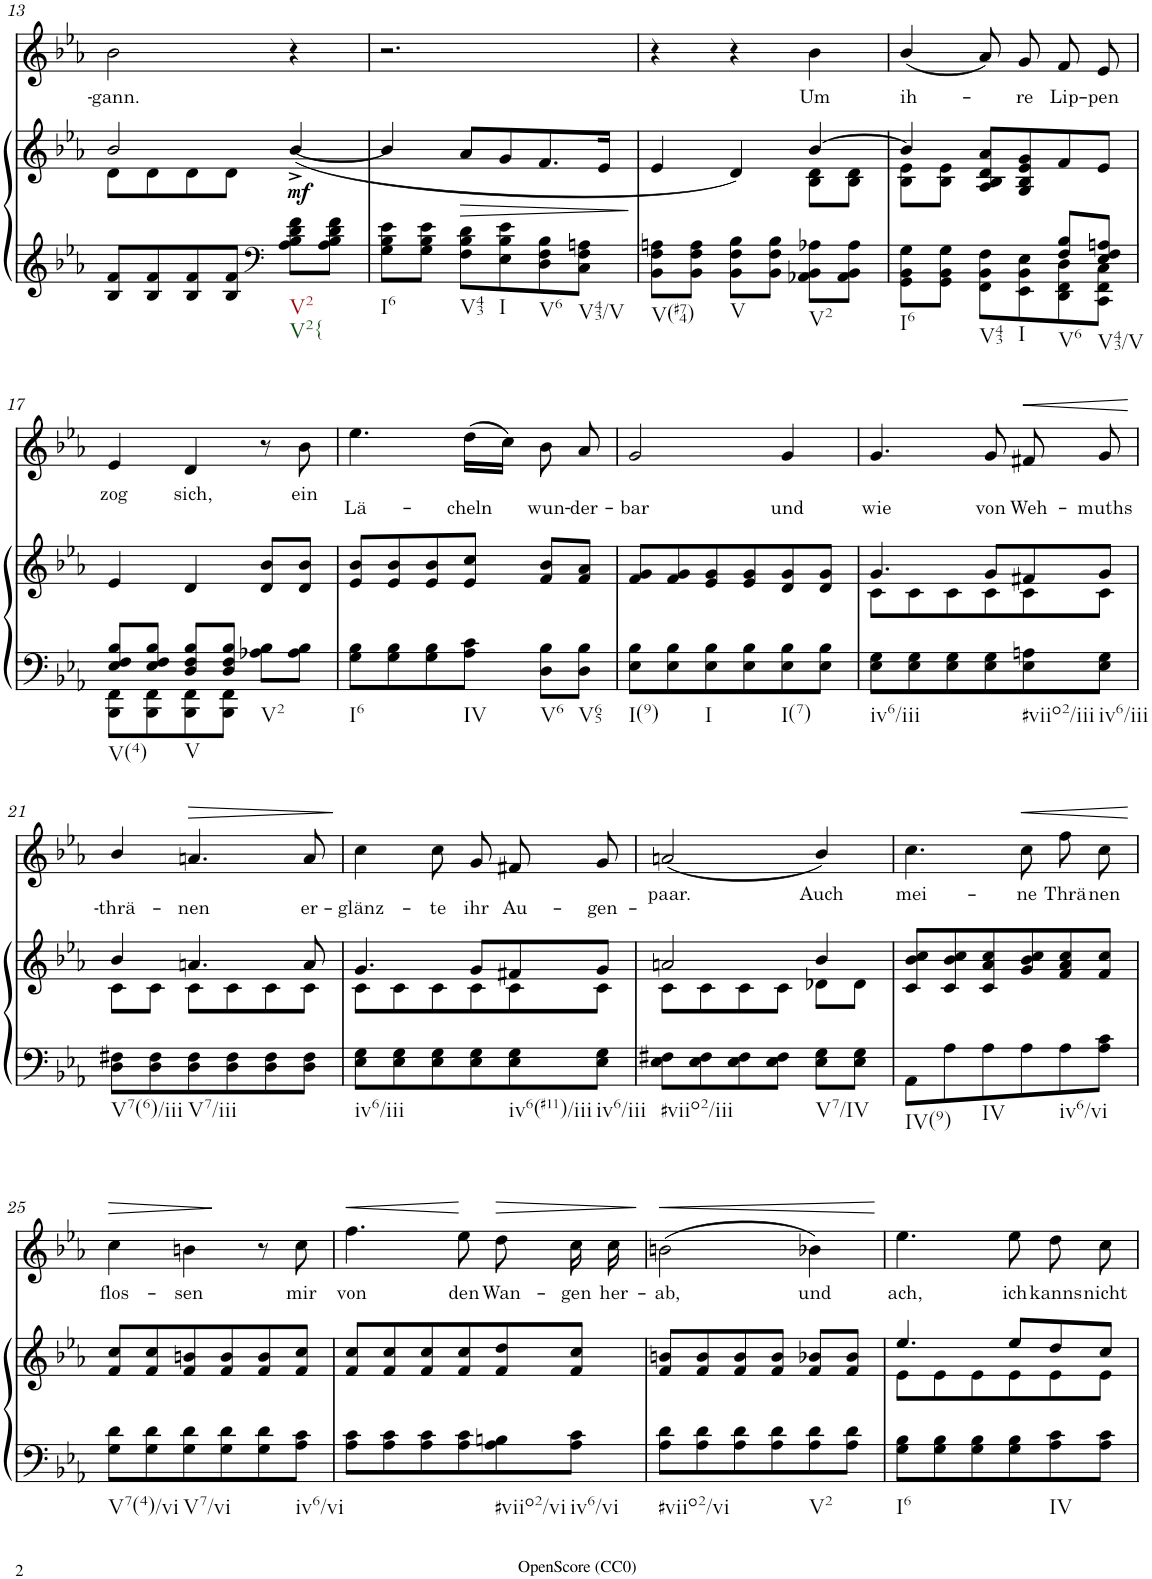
**kern	**kern	**dynam	**kern	**text	**dynam
*part2	*part2	*part2	*part1	*part1	*part1
*staff3	*staff2	*staff2/3	*staff1	*staff1	*staff1
*I"Piano	*	*	*I"Voice	*	*
*I'Pno	*	*	*	*	*
!!LO:PB:g=z
*clefG2	*clefG2	*	*clefG2	*	*
*k[b-e-a-]	*k[b-e-a-]	*	*k[b-e-a-]	*	*
*M3/4	*M3/4	*	*M3/4	*	*
=13	=13	=13	=13	=13	=13
*	*^	*	*	*	*
!	!	!	!	!	!LO:LY:b	!
8B-/ 8f/L	2b-/	8d\L	.	2b-\	-gann.	.
8B-/ 8f/	.	8d\	.	.	.	.
8B-/ 8f/	.	8d\	.	.	.	.
8B-/ 8f/J	.	8d\J	.	.	.	.
*clefF4	*	*	*	*	*	*
!LO:TX:b:t=V2	!	!	!	!	!	!
!LO:TX:b:t=V2{	!	!	!	!	!	!
!	!	!	!LO:DY:b	!	!	!
8A-\ 8B-\ 8d\ 8f\L	([4b-^/	4ryy	mf	4r	.	.
8A-\ 8B-\ 8d\ 8f\J	.	.	.	.	.	.
*	*v	*v	*	*	*	*
=14	=14	=14	=14	=14	=14
!LO:TX:b:t=I6	!	!	!	!	!
8G\ 8B-\ 8e-\L	4b-/]	.	2.r	.	.
8G\ 8B-\ 8e-\J	.	.	.	.	.
!LO:TX:b:t=V43	!	!	!	!	!
8F\ 8B-\ 8d\L	8a-/L	.	.	.	.
!LO:TX:b:t=I	!	!	!	!	!
8E-\ 8B-\ 8e-\	8g/	.	.	.	.
!LO:TX:b:t=V6	!	!	!	!	!
8D\ 8F\ 8B-\	8.f/	.	.	.	.
!LO:TX:b:t=V43/V	!	!	!	!	!
8C\ 8F\ 8An\J	.	.	.	.	.
.	16e-/Jk	.	.	.	.
=15	=15	=15	=15	=15	=15
*	*^	*	*	*	*
!LO:TX:b:t=V(#74)	!	!	!	!	!	!
8BB-\ 8F\ 8An\L	4e-/	2ryy	.	4r	.	.
8BB-\ 8F\ 8A\J	.	.	.	.	.	.
!LO:TX:b:t=V	!	!	!	!	!	!
8BB-\ 8F\ 8B-\L	4d/)	.	.	4r	.	.
8BB-\ 8F\ 8B-\J	.	.	.	.	.	.
!LO:TX:b:t=V2	!	!	!	!	!	!
!	!	!	!	!	!LO:LY:b	!
8AA-X\ 8BB-\ 8A-X\L	[4b-/	8B-\ 8d\L	.	4b-\	Um	.
8AA-\ 8BB-\ 8A-\J	.	8B-\ 8d\J	.	.	.	.
=16	=16	=16	=16	=16	=16	=16
*^	*	*	*	*	*	*
!LO:TX:b:t=I6	!	!	!	!	!	!	!
!LO:TX:b:t=V43	!	!	!	!	!	!	!
!LO:TX:b:t=I	!	!	!	!	!	!	!
!	!	!	!	!	!	!LO:LY:b	!
2ryy	8GG\ 8BB-\ 8G\L	4b-/]	8B-\ 8e-\L	.	(4b-/	ih-	.
.	8GG\ 8BB-\ 8G\J	.	8B-\ 8e-\J	.	.	.	.
.	8FF\ 8BB-\ 8F\L	8A-/ 8B-/ 8d/ 8a-/L	2ryy	.	8a-/)	.	.
!	!	!	!	!	!	!LO:LY:b	!
.	8EE-\ 8BB-\ 8E-\	8G/ 8B-/ 8e-/ 8g/	.	.	8g/	-re	.
!LO:TX:b:t=V6	!	!	!	!	!	!	!
!	!	!	!	!	!	!LO:LY:b	!
8F/ 8B-/L	8DD\ 8FF\ 8D\	8f/	.	.	8f/	Lip-	.
!LO:TX:b:t=V43/V	!	!	!	!	!	!	!
!	!	!	!	!	!	!LO:LY:b	!
8E-/ 8F/ 8An/J	8CC\ 8FF\ 8C\J	8e-/J	.	.	8e-/	-pen	.
*	*	*v	*v	*	*	*	*
!!LO:LB:g=z
=17	=17	=17	=17	=17	=17	=17
!LO:TX:b:t=V(4)	!	!	!	!	!	!
!	!	!	!	!	!LO:LY:b	!
8E-/ 8F/ 8B-/L	8BBB-\ 8FF\L	4e-/	.	4e-/	zog	.
8E-/ 8F/ 8B-/J	8BBB-\ 8FF\	.	.	.	.	.
!LO:TX:b:t=V	!	!	!	!	!	!
!	!	!	!	!	!LO:LY:b	!
8D/ 8F/ 8B-/L	8BBB-\ 8FF\	4d/	.	4d/	sich,	.
8D/ 8F/ 8B-/J	8BBB-\ 8FF\J	.	.	.	.	.
!LO:TX:b:t=V2	!	!	!	!	!	!
8A-X\ 8B-\L	4ryy	8d/ 8b-/L	.	8r	.	.
!	!	!	!	!	!LO:LY:b	!
8A-\ 8B-\J	.	8d/ 8b-/J	.	8b-\	ein	.
*v	*v	*	*	*	*	*
=18	=18	=18	=18	=18	=18
!LO:TX:b:t=I6	!	!	!	!	!
!	!	!	!	!LO:LY:b	!
8G\ 8B-\L	8e-/ 8b-/L	.	4.ee-\	Lä-	.
8G\ 8B-\	8e-/ 8b-/	.	.	.	.
8G\ 8B-\	8e-/ 8b-/	.	.	.	.
!LO:TX:b:t=IV	!	!	!	!	!
!	!	!	!	!LO:LY:b	!
8A-\ 8c\J	8e-/ 8cc/J	.	(16dd\LL	-cheln	.
.	.	.	16cc\JJ)	.	.
!LO:TX:b:t=V6	!	!	!	!	!
!	!	!	!	!LO:LY:b	!
8D\ 8B-\L	8f/ 8b-/L	.	8b-\	wun-	.
!LO:TX:b:t=V65	!	!	!	!	!
!	!	!	!	!LO:LY:b	!
8D\ 8B-\J	8f/ 8a-/J	.	8a-/	-der-	.
=19	=19	=19	=19	=19	=19
!LO:TX:b:t=I(9)	!	!	!	!	!
!	!	!	!	!LO:LY:b	!
8E-\ 8B-\L	8f/ 8g/L	.	2g/	-bar	.
8E-\ 8B-\	8f/ 8g/	.	.	.	.
!LO:TX:b:t=I	!	!	!	!	!
8E-\ 8B-\	8e-/ 8g/	.	.	.	.
8E-\ 8B-\	8e-/ 8g/	.	.	.	.
!LO:TX:b:t=I(7)	!	!	!	!	!
!	!	!	!	!LO:LY:b	!
8E-\ 8B-\	8d/ 8g/	.	4g/	und	.
8E-\ 8B-\J	8d/ 8g/J	.	.	.	.
=20	=20	=20	=20	=20	=20
*	*^	*	*	*	*
!LO:TX:b:t=iv6/iii	!	!	!	!	!	!
!	!	!	!	!	!LO:LY:b	!
8E-\ 8G\L	4.g/	8c\L	.	4.g/	wie	.
8E-\ 8G\	.	8c\	.	.	.	.
8E-\ 8G\	.	8c\	.	.	.	.
!	!	!	!	!	!LO:LY:b	!
8E-\ 8G\	8g/L	8c\	.	8g/	von	.
!LO:TX:b:t=#viio2/iii	!	!	!	!	!	!
!	!	!	!	!	!LO:LY:b	!LO:HP:b
8E-\ 8An\	8f#X/	8c\	.	8f#X/	Weh-	<
!LO:TX:b:t=iv6/iii	!	!	!	!	!	!
!	!	!	!	!	!LO:LY:b	!
8E-\ 8G\J	8g/J	8c\J	.	8g/	-muths-	.
*	*v	*v	*	*	*	*
.	.	.	.	.	[
!!LO:LB:g=z
=21	=21	=21	=21	=21	=21
*	*^	*	*	*	*
!LO:TX:b:t=V7(6)/iii	!	!	!	!	!	!
!	!	!	!	!	!LO:LY:b	!
8D\ 8F#X\L	4b-/	8c\L	.	4b-/	-thrä-	.
8D\ 8F#\	.	8c\J	.	.	.	.
!LO:TX:b:t=V7/iii	!	!	!	!	!	!
!	!	!	!	!	!LO:LY:b	!LO:HP:b
8D\ 8F#\	4.an/	8c\L	.	4.an/	-nen	>
8D\ 8F#\	.	8c\	.	.	.	.
8D\ 8F#\	.	8c\	.	.	.	.
!	!	!	!	!	!LO:LY:b	!
8D\ 8F#\J	8a/	8c\J	.	8a/	er-	.
*	*v	*v	*	*	*	*
.	.	.	.	.	]
=22	=22	=22	=22	=22	=22
*	*^	*	*	*	*
!LO:TX:b:t=iv6/iii	!	!	!	!	!	!
!	!	!	!	!	!LO:LY:b	!
8E-\ 8G\L	4.g/	8c\L	.	4cc\	-glänz-	.
8E-\ 8G\	.	8c\	.	.	.	.
!	!	!	!	!	!LO:LY:b	!
8E-\ 8G\	.	8c\	.	8cc\	-te	.
!	!	!	!	!	!LO:LY:b	!
8E-\ 8G\	8g/L	8c\	.	8g/	ihr	.
!LO:TX:b:t=iv6(#11)/iii	!	!	!	!	!	!
!	!	!	!	!	!LO:LY:b	!
8E-\ 8G\	8f#X/	8c\	.	8f#X/	Au-	.
!LO:TX:b:t=iv6/iii	!	!	!	!	!	!
!	!	!	!	!	!LO:LY:b	!
8E-\ 8G\J	8g/J	8c\J	.	8g/	-gen-	.
=23	=23	=23	=23	=23	=23	=23
!LO:TX:b:t=#viio2/iii	!	!	!	!	!	!
!	!	!	!	!	!LO:LY:b	!
8E-\ 8F#X\L	2an/	8c\L	.	(2an/	-paar.	.
8E-\ 8F#\	.	8c\	.	.	.	.
8E-\ 8F#\	.	8c\	.	.	.	.
8E-\ 8F#\J	.	8c\J	.	.	.	.
!LO:TX:b:t=V7/IV	!	!	!	!	!	!
!	!	!	!	!	!LO:LY:b	!
8E-\ 8G\L	4b-/	8d-X\L	.	4b-/)	Auch	.
8E-\ 8G\J	.	8d-\J	.	.	.	.
=24	=24	=24	=24	=24	=24	=24
!LO:TX:b:t=IV(9)	!	!	!	!	!	!
!	!	!	!	!	!LO:LY:b	!
*	*v	*v	*	*	*	*
8AA-\L	8c/ 8b-/ 8cc/L	.	4.cc\	mei-	.
8A-\	8c/ 8b-/ 8cc/	.	.	.	.
!LO:TX:b:t=IV	!	!	!	!	!
8A-\	8c/ 8a-/ 8cc/	.	.	.	.
!	!	!	!	!LO:LY:b	!LO:HP:b
8A-\	8g/ 8b-/ 8cc/	.	8cc\	-ne	<
!LO:TX:b:t=iv6/vi	!	!	!	!	!
!	!	!	!	!LO:LY:b	!
8A-\	8f/ 8a-/ 8cc/	.	8ff\	Thrä-	.
!	!	!	!	!LO:LY:b	!
8A-\ 8c\J	8f/ 8cc/J	.	8cc\	-nen	.
.	.	.	.	.	[
!!LO:LB:g=z
=25	=25	=25	=25	=25	=25
!LO:TX:b:t=V7(4)/vi	!	!	!	!	!
!	!	!	!	!LO:LY:b	!LO:HP:b
8G\ 8d\L	8f/ 8cc/L	.	4cc\	flos-	>
8G\ 8d\	8f/ 8cc/	.	.	.	.
!LO:TX:b:t=V7/vi	!	!	!	!	!
!	!	!	!	!LO:LY:b	!
8G\ 8d\	8f/ 8bn/	.	4bn\	-sen	.
8G\ 8d\	8f/ 8b/	.	.	.	.
8G\ 8d\	8f/ 8b/	.	8r	.	]
!LO:TX:b:t=iv6/vi	!	!	!	!	!
!	!	!	!	!LO:LY:b	!
8A-\ 8c\J	8f/ 8cc/J	.	8cc\	mir	.
=26	=26	=26	=26	=26	=26
!	!	!	!	!LO:LY:b	!LO:HP:b
8A-\ 8c\L	8f/ 8cc/L	.	4.ff\	von	<
8A-\ 8c\	8f/ 8cc/	.	.	.	.
8A-\ 8c\	8f/ 8cc/	.	.	.	.
!	!	!	!	!LO:LY:b	!
8A-\ 8c\	8f/ 8cc/	.	8ee-\	den	.
!LO:TX:b:t=#viio2/vi	!	!	!	!	!
!	!	!	!	!LO:LY:b	!LO:HP:n=1:b
8A-\ 8Bn\	8f/ 8dd/	.	8dd\	Wan-	[ >
!LO:TX:b:t=iv6/vi	!	!	!	!	!
!	!	!	!	!LO:LY:b	!
8A-\ 8c\J	8f/ 8cc/J	.	16cc\	-gen	.
!	!	!	!	!LO:LY:b	!
.	.	.	16cc\	her-	.
.	.	.	.	.	]
=27	=27	=27	=27	=27	=27
!LO:TX:b:t=#viio2/vi	!	!	!	!	!
!	!	!	!	!LO:LY:b	!LO:HP:b
8A-\ 8d\L	8f/ 8bn/L	.	(2bn\	-ab,	<
8A-\ 8d\	8f/ 8b/	.	.	.	.
8A-\ 8d\	8f/ 8b/	.	.	.	.
8A-\ 8d\	8f/ 8b/J	.	.	.	.
!LO:TX:b:t=V2	!	!	!	!	!
!	!	!	!	!LO:LY:b	!
8A-\ 8d\	8f/ 8b-X/L	.	4b-X\)	und	.
8A-\ 8d\J	8f/ 8b-/J	.	.	.	.
.	.	.	.	.	[
=28	=28	=28	=28	=28	=28
*	*^	*	*	*	*
!LO:TX:b:t=I6	!	!	!	!	!	!
!	!	!	!	!	!LO:LY:b	!
8G\ 8B-\L	4.ee-/	8e-\L	.	4.ee-\	ach,	.
8G\ 8B-\	.	8e-\	.	.	.	.
8G\ 8B-\	.	8e-\	.	.	.	.
!	!	!	!	!	!LO:LY:b	!
8G\ 8B-\	8ee-/L	8e-\	.	8ee-\	ich	.
!LO:TX:b:t=IV	!	!	!	!	!	!
!	!	!	!	!	!LO:LY:b	!
8A-\ 8c\	8dd/	8e-\	.	8dd\	kanns	.
!	!	!	!	!	!LO:LY:b	!
8A-\ 8c\J	8cc/J	8e-\J	.	8cc\	nicht	.
*	*v	*v	*	*	*	*
=	=	=	=	=	=
*-	*-	*-	*-	*-	*-
